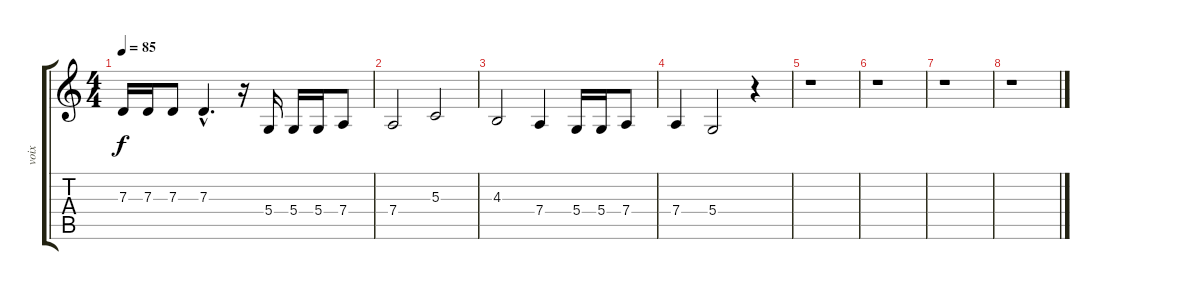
\track ("voix" "voix") {instrument voiceoohs}
\staff {score tabs}
\tuning (E4 B3 G3 D3 A2 E2) {hide}
\ts (4 4)
\tempo 85
\clef g2
\ks c
7.3.16{dy f} 7.3.16 7.3.8 7.3{hac}.4{d} r.16 5.4.16 5.4.16 5.4.16 7.4.8 |
7.4.2 5.3.2 |
4.3.2 7.4.4 5.4.16 5.4.16 7.4.8 |
7.4.4 5.4.2 r.4 |
r.1 |
r.1 |
r.1 |
r.1
